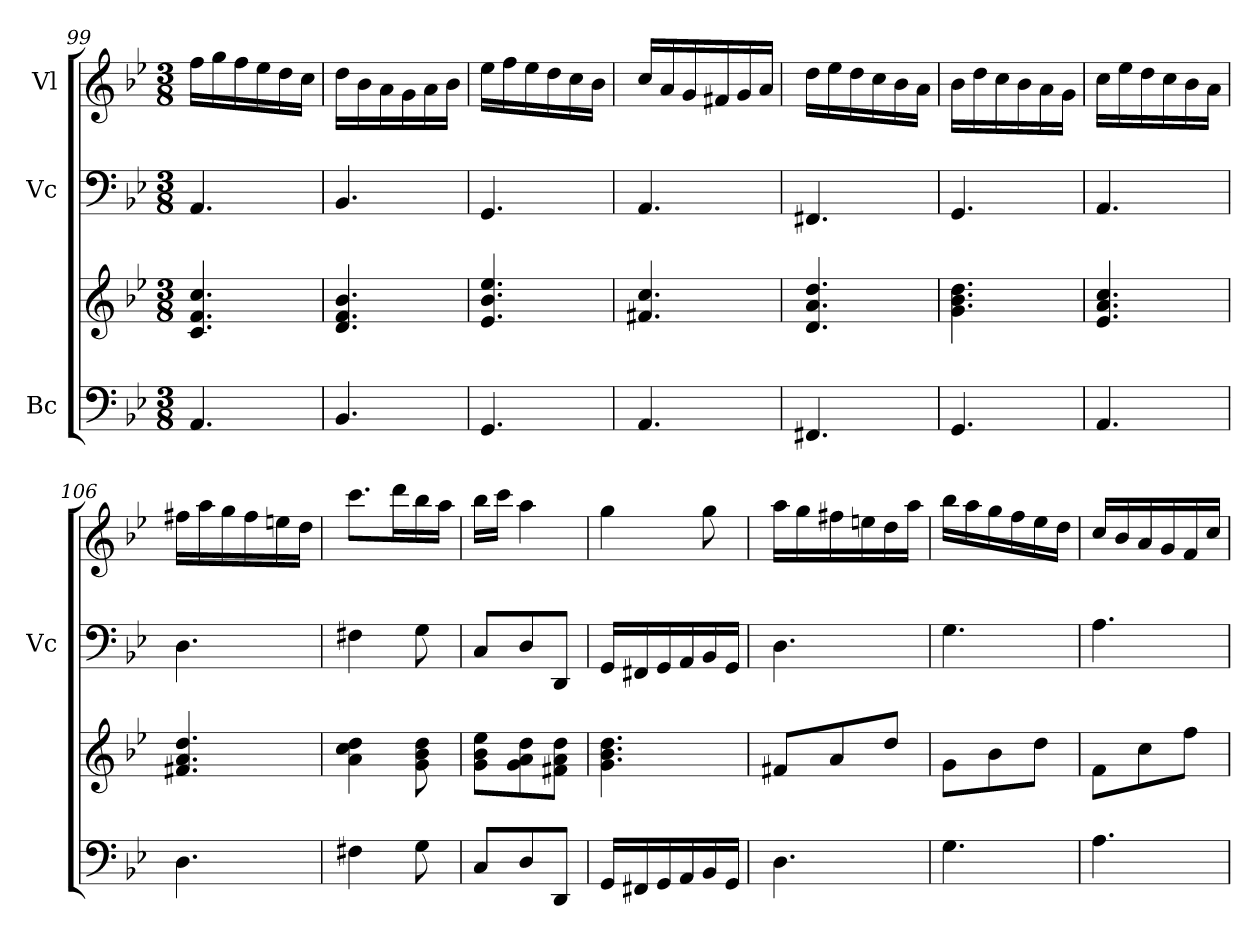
**kern	**kern	**kern	**kern
*part3	*part3	*part2	*part1
*staff4	*staff3	*staff2	*staff1
*I"Bc	*	*I"Vc	*I"Vl
*	*	*I'Vc	*
*clefF4	*clefG2	*clefF4	*clefG2
*k[b-e-]	*k[b-e-]	*k[b-e-]	*k[b-e-]
*M3/8	*M3/8	*M3/8	*M3/8
=99	=99	=99	=99
4.AA/	4.c/ 4.f/ 4.cc/	4.AA/	16ff\LL
.	.	.	16gg\
.	.	.	16ff\
.	.	.	16ee-\
.	.	.	16dd\
.	.	.	16cc\JJ
!!LO:PB:g=z
=100	=100	=100	=100
4.BB-/	4.d/ 4.f/ 4.b-/	4.BB-/	16dd\LL
.	.	.	16b-\
.	.	.	16a\
.	.	.	16g\
.	.	.	16a\
.	.	.	16b-\JJ
=101	=101	=101	=101
4.GG/	4.e-/ 4.b-/ 4.ee-/	4.GG/	16ee-\LL
.	.	.	16ff\
.	.	.	16ee-\
.	.	.	16dd\
.	.	.	16cc\
.	.	.	16b-\JJ
=102	=102	=102	=102
4.AA/	4.f#X/ 4.cc/	4.AA/	16cc/LL
.	.	.	16a/
.	.	.	16g/
.	.	.	16f#X/
.	.	.	16g/
.	.	.	16a/JJ
=103	=103	=103	=103
4.FF#X/	4.d/ 4.a/ 4.dd/	4.FF#X/	16dd\LL
.	.	.	16ee-\
.	.	.	16dd\
.	.	.	16cc\
.	.	.	16b-\
.	.	.	16a\JJ
=104	=104	=104	=104
4.GG/	4.g\ 4.b-\ 4.dd\	4.GG/	16b-\LL
.	.	.	16dd\
.	.	.	16cc\
.	.	.	16b-\
.	.	.	16a\
.	.	.	16g\JJ
=105	=105	=105	=105
4.AA/	4.e-/ 4.a/ 4.cc/	4.AA/	16cc\LL
.	.	.	16ee-\
.	.	.	16dd\
.	.	.	16cc\
.	.	.	16b-\
.	.	.	16a\JJ
=106	=106	=106	=106
4.D\	4.f#X/ 4.a/ 4.dd/	4.D\	16ff#X\LL
.	.	.	16aa\
.	.	.	16gg\
.	.	.	16ff#\
.	.	.	16een\
.	.	.	16dd\JJ
=107	=107	=107	=107
4F#X\	4a\ 4cc\ 4dd\	4F#X\	8.ccc\L
.	.	.	16ddd\L
8G\	8g\ 8b-\ 8dd\	8G\	16bb-\
.	.	.	16aa\JJ
!!LO:LB:g=z
=108	=108	=108	=108
8C/L	8g\ 8b-\ 8ee-\L	8C/L	16bb-\LL
.	.	.	16ccc\JJ
8D/	8g\ 8a\ 8dd\	8D/	4aa\
8DD/J	8f#X\ 8a\ 8dd\J	8DD/J	.
=109	=109	=109	=109
16GG/LL	4.g\ 4.b-\ 4.dd\	16GG/LL	4gg\
16FF#X/	.	16FF#X/	.
16GG/	.	16GG/	.
16AA/	.	16AA/	.
16BB-/	.	16BB-/	8gg\
16GG/JJ	.	16GG/JJ	.
=110	=110	=110	=110
4.D\	8f#X/L	4.D\	16aa\LL
.	.	.	16gg\
.	8a/	.	16ff#X\
.	.	.	16een\
.	8dd/J	.	16dd\
.	.	.	16aa\JJ
=111	=111	=111	=111
4.G\	8g\L	4.G\	16bb-\LL
.	.	.	16aa\
.	8b-\	.	16gg\
.	.	.	16ff\
.	8dd\J	.	16ee-\
.	.	.	16dd\JJ
=112	=112	=112	=112
4.A\	8f\L	4.A\	16cc/LL
.	.	.	16b-/
.	8cc\	.	16a/
.	.	.	16g/
.	8ff\J	.	16f/
.	.	.	16cc/JJ
=	=	=	=
*-	*-	*-	*-
